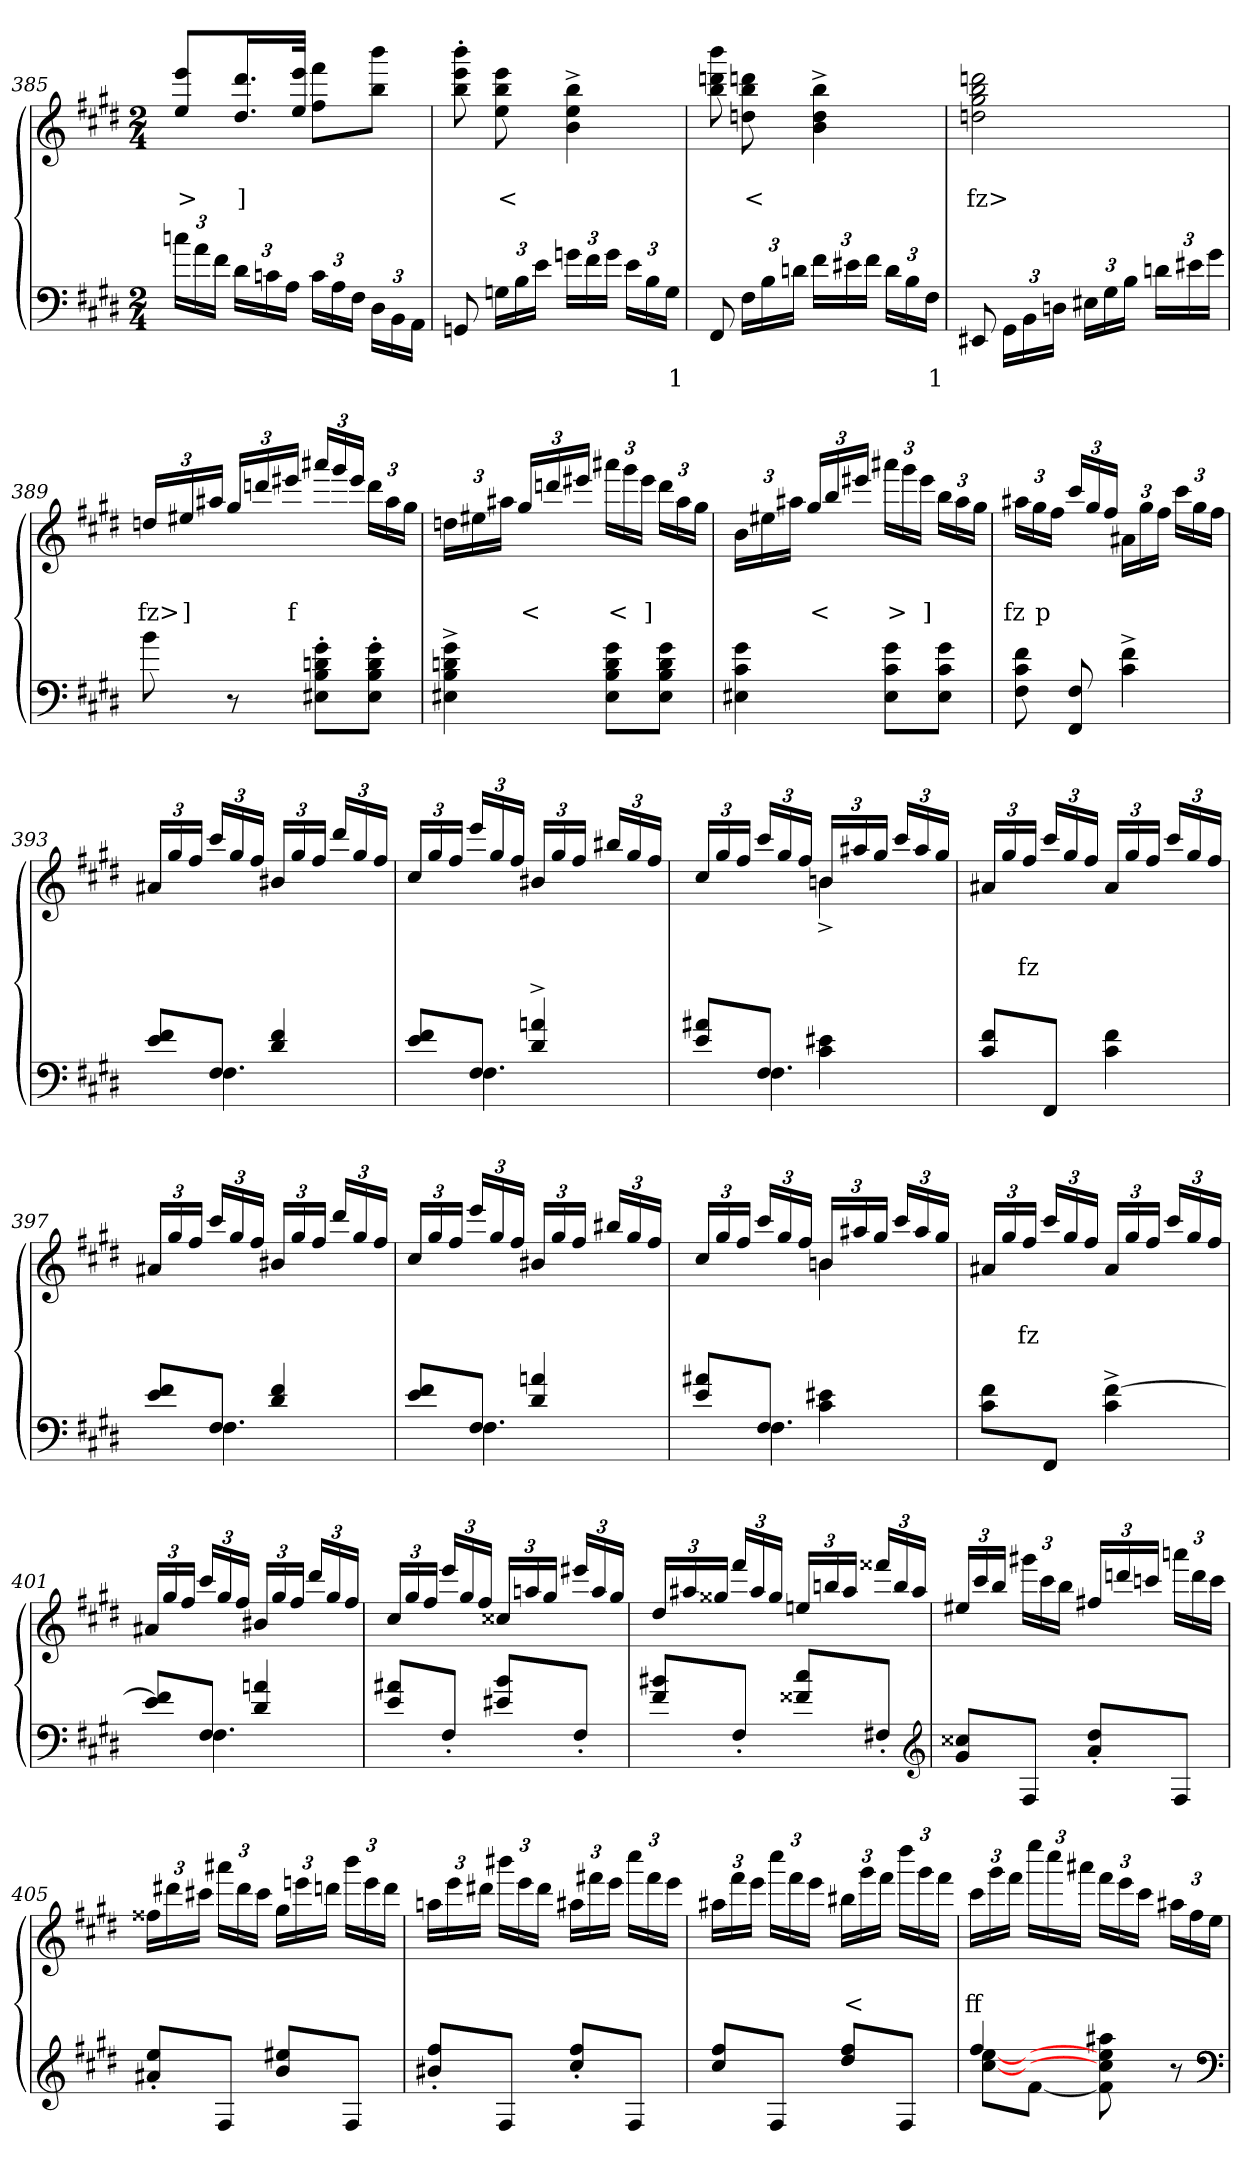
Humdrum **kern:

**kern	**text	**kern	**text	**text
*part2	*part2	*part1	*part1	*part1
*staff2	*staff2	*staff1	*staff1	*staff1
*clefF4	*	*clefG2	*	*
*k[f#c#g#d#]	*	*k[f#c#g#d#]	*	*
*M2/4	*	*M2/4	*	*
=385	=385	=385	=385	=385
24ccnLL	.	8eee/ 8eeL	.	>
24a	.	.	.	.
24f#JJ	.	.	.	.
24d#LL	.	16.ddd# 16.dd#L	.	]
24cn	.	.	.	.
24AJJ	.	.	.	.
.	.	32eee 32eeJJk	.	.
24cLL	.	8fff# 8ff#L	.	.
24A	.	.	.	.
24F#JJ	.	.	.	.
24D#\LL	.	8bbb 8bbJ	.	.
24BB	.	.	.	.
24AAJJ	.	.	.	.
=386	=386	=386	=386	=386
8GGn	.	8bbb'> 8eee'> 8bb'>	.	.
24GnLL	.	8eee 8bb 8ee	.	<
24B	.	.	.	.
24eJJ	.	.	.	.
24gnLL	.	4bb^> 4ee^> 4b^>	.	.
24f#	.	.	.	.
24gJJ	.	.	.	.
24eLL	.	.	.	.
24B	.	.	.	.
24GJJ	1	.	.	.
=387	=387	=387	=387	=387
8FF#	.	8bbb 8dddn 8bb	.	.
24F#LL	.	8dddn 8bb 8ddn	.	<
24B	.	.	.	.
24dnJJ	.	.	.	.
24f#LL	.	4bb^> 4dd^> 4b^>	.	.
24e#X	.	.	.	.
24f#JJ	.	.	.	.
24dLL	.	.	.	.
24B	.	.	.	.
24F#JJ	1	.	.	.
=388	=388	=388	=388	=388
8EE#X	.	2dddn 2bb 2gg# 2ddn	.	fz>
24GG#\LL	.	.	.	.
24BB	.	.	.	.
24DnJJ	.	.	.	.
24E#LL	.	.	.	.
24G#	.	.	.	.
24BJJ	.	.	.	.
24dnLL	.	.	.	.
24e#	.	.	.	.
24g#JJ	.	.	.	.
=389	=389	=389	=389	=389
8b	.	24ddn/LL	.	fz>
.	.	24ee#X	.	]
.	.	24aa#XJJ	.	.
8r	.	24gg#/LL	.	.
.	.	24dddn	.	.
.	.	24eee#JJ	.	f
8g#'> 8dn'> 8B'> 8E#X'>L	.	24aaa#/LL	.	.
.	.	24ggg#	.	.
.	.	24eee#JJ	.	.
8g#'> 8d'> 8B'> 8E#'>J	.	24dddLL	.	.
.	.	24aa#	.	.
.	.	24gg#JJ	.	.
=390	=390	=390	=390	=390
4g#^> 4dn^> 4B^> 4E#X^>	.	24ddnLL	.	.
.	.	24ee#X	.	.
.	.	24aa#XJJ	.	.
.	.	24gg#/LL	.	<
.	.	24dddn	.	.
.	.	24eee#JJ	.	.
8g# 8d 8B 8E#L	.	24aaa#LL	.	<
.	.	24ggg#	.	.
.	.	24eee#JJ	.	]
8g# 8d 8B 8E#J	.	24dddLL	.	.
.	.	24aa#	.	.
.	.	24gg#JJ	.	.
=391	=391	=391	=391	=391
4g# 4c# 4E#X	.	24bLL	.	.
.	.	24ee#X	.	.
.	.	24aa#XJJ	.	.
.	.	24gg#/LL	.	<
.	.	24bb	.	.
.	.	24eee#JJ	.	.
8g# 8c# 8E#L	.	24aaa#LL	.	>
.	.	24ggg#	.	.
.	.	24eee#JJ	.	]
8g# 8c# 8E#J	.	24bbLL	.	.
.	.	24aa#	.	.
.	.	24gg#JJ	.	.
=392	=392	=392	=392	=392
8f# 8c# 8F#	.	24aa#XLL	.	fz
.	.	24gg#	.	p
.	.	24ff#JJ	.	.
8F# 8FF#	.	24ccc#/LL	.	.
.	.	24gg#	.	.
.	.	24ff#JJ	.	.
4f#^> 4c#^>	.	24a#LL	.	.
.	.	24gg#	.	.
.	.	24ff#JJ	.	.
.	.	24ccc#LL	.	.
.	.	24gg#	.	.
.	.	24ff#JJ	.	.
=393	=393	=393	=393	=393
*^	*	*	*	*
8f#\ 8eL	8ryy	.	24a#X/LL	.	.
.	.	.	24gg#	.	.
.	.	.	24ff#JJ	.	.
8F#/J	4.F#\	.	24ccc#/LL	.	.
.	.	.	24gg#	.	.
.	.	.	24ff#JJ	.	.
4f# 4d#	.	.	24b#X/LL	.	.
.	.	.	24gg#	.	.
.	.	.	24ff#JJ	.	.
.	.	.	24ddd#/LL	.	.
.	.	.	24gg#	.	.
.	.	.	24ff#JJ	.	.
=394	=394	=394	=394	=394	=394
8f#\ 8eL	8ryy	.	24cc#/LL	.	.
.	.	.	24gg#	.	.
.	.	.	24ff#JJ	.	.
8F#/J	4.F#\	.	24eee/LL	.	.
.	.	.	24gg#	.	.
.	.	.	24ff#JJ	.	.
4an^> 4d#^>	.	.	24b#X/LL	.	.
.	.	.	24gg#	.	.
.	.	.	24ff#JJ	.	.
.	.	.	24bb#/LL	.	.
.	.	.	24gg#	.	.
.	.	.	24ff#JJ	.	.
=395	=395	=395	=395	=395	=395
*	*	*	*^	*	*
8a#X\ 8eL	8ryy	.	24cc#/LL	4ryy	.	.
.	.	.	24gg#	.	.	.
.	.	.	24ff#JJ	.	.	.
8F#/J	4.F#	.	24ccc#/LL	.	.	.
.	.	.	24gg#	.	.	.
.	.	.	24ff#JJ	.	.	.
4e#X\ 4c#	.	.	24bnLL	4b^>	.	.
.	.	.	24aa#X	.	.	.
.	.	.	24gg#JJ	.	.	.
.	.	.	24ccc#LL	.	.	.
.	.	.	24aa#	.	.	.
.	.	.	24gg#JJ	.	.	.
*v	*v	*	*	*	*	*
*	*	*v	*v	*	*
=396	=396	=396	=396	=396
8f#/ 8c#L	.	24a#X/LL	.	.
.	.	24gg#	.	.
.	.	24ff#JJ	.	fz
8FF#J	.	24ccc#/LL	.	.
.	.	24gg#	.	.
.	.	24ff#JJ	.	.
4f# 4c#	.	24a#/LL	.	.
.	.	24gg#	.	.
.	.	24ff#JJ	.	.
.	.	24ccc#/LL	.	.
.	.	24gg#	.	.
.	.	24ff#JJ	.	.
=397	=397	=397	=397	=397
*^	*	*	*	*
8f#\ 8eL	8ryy	.	24a#X/LL	.	.
.	.	.	24gg#	.	.
.	.	.	24ff#JJ	.	.
8F#/J	4.F#\	.	24ccc#/LL	.	.
.	.	.	24gg#	.	.
.	.	.	24ff#JJ	.	.
4f# 4d#	.	.	24b#X/LL	.	.
.	.	.	24gg#	.	.
.	.	.	24ff#JJ	.	.
.	.	.	24ddd#/LL	.	.
.	.	.	24gg#	.	.
.	.	.	24ff#JJ	.	.
=398	=398	=398	=398	=398	=398
8f#\ 8eL	8ryy	.	24cc#/LL	.	.
.	.	.	24gg#	.	.
.	.	.	24ff#JJ	.	.
8F#/J	4.F#\	.	24eee/LL	.	.
.	.	.	24gg#	.	.
.	.	.	24ff#JJ	.	.
4an 4d#	.	.	24b#X/LL	.	.
.	.	.	24gg#	.	.
.	.	.	24ff#JJ	.	.
.	.	.	24bb#/LL	.	.
.	.	.	24gg#	.	.
.	.	.	24ff#JJ	.	.
=399	=399	=399	=399	=399	=399
*	*	*	*^	*	*
8a#X\ 8eL	8ryy	.	24cc#/LL	4ryy	.	.
.	.	.	24gg#	.	.	.
.	.	.	24ff#JJ	.	.	.
8F#/J	4.F#\	.	24ccc#/LL	.	.	.
.	.	.	24gg#	.	.	.
.	.	.	24ff#JJ	.	.	.
4e#X\ 4c#	.	.	24bnLL	4b	.	.
.	.	.	24aa#X	.	.	.
.	.	.	24gg#JJ	.	.	.
.	.	.	24ccc#LL	.	.	.
.	.	.	24aa#	.	.	.
.	.	.	24gg#JJ	.	.	.
*v	*v	*	*	*	*	*
*	*	*v	*v	*	*
=400	=400	=400	=400	=400
8f#\ 8c#L	.	24a#X/LL	.	.
.	.	24gg#	.	.
.	.	24ff#JJ	.	fz
8FF#/J	.	24ccc#/LL	.	.
.	.	24gg#	.	.
.	.	24ff#JJ	.	.
[4f#^> 4c#^>	.	24a#/LL	.	.
.	.	24gg#	.	.
.	.	24ff#JJ	.	.
.	.	24ccc#/LL	.	.
.	.	24gg#	.	.
.	.	24ff#JJ	.	.
=401	=401	=401	=401	=401
*^	*	*	*	*
8f#\] 8eL	8ryy	.	24a#X/LL	.	.
.	.	.	24gg#	.	.
.	.	.	24ff#JJ	.	.
8F#/J	4.F#\	.	24ccc#/LL	.	.
.	.	.	24gg#	.	.
.	.	.	24ff#JJ	.	.
4an 4d#	.	.	24b#X/LL	.	.
.	.	.	24gg#	.	.
.	.	.	24ff#JJ	.	.
.	.	.	24ddd#/LL	.	.
.	.	.	24gg#	.	.
.	.	.	24ff#JJ	.	.
*v	*v	*	*	*	*
=402	=402	=402	=402	=402
8a#X\ 8eL	.	24cc#/LL	.	.
.	.	24gg#	.	.
.	.	24ff#JJ	.	.
8F#'>/J	.	24eee/LL	.	.
.	.	24gg#	.	.
.	.	24ff#JJ	.	.
8b\ 8e#XL	.	24cc##X/LL	.	.
.	.	24aan	.	.
.	.	24gg#JJ	.	.
8F#'>/J	.	24eee#X/LL	.	.
.	.	24aa	.	.
.	.	24gg#JJ	.	.
=403	=403	=403	=403	=403
8b#X\ 8f#L	.	24dd#/LL	.	.
.	.	24aa#X	.	.
.	.	24gg##XJJ	.	.
8F#'>/J	.	24fff#/LL	.	.
.	.	24aa#	.	.
.	.	24gg##JJ	.	.
8cc#\ 8f##XL	.	24een/LL	.	.
.	.	24bbn	.	.
.	.	24aa#JJ	.	.
8F#X'>/J	.	24fff##X/LL	.	.
.	.	24bb	.	.
.	.	24aa#JJ	.	.
*clefG2	*	*	*	*
=404	=404	=404	=404	=404
8cc##X 8g#L	.	24ee#X/LL	.	.
.	.	24ccc#	.	.
.	.	24bbJJ	.	.
8F#J	.	24ggg#XLL	.	.
.	.	24ccc#	.	.
.	.	24bbJJ	.	.
8dd#'> 8a'>L	.	24ff#X/LL	.	.
.	.	24dddn	.	.
.	.	24cccnJJ	.	.
8F#J	.	24aaanLL	.	.
.	.	24ddd	.	.
.	.	24cccJJ	.	.
=405	=405	=405	=405	=405
8ee'> 8a#X'>L	.	24ff##XLL	.	.
.	.	24ddd#X	.	.
.	.	24ccc#XJJ	.	.
8F#J	.	24aaa#XLL	.	.
.	.	24ddd#	.	.
.	.	24ccc#JJ	.	.
8ee#X 8bL	.	24gg#LL	.	.
.	.	24eeen	.	.
.	.	24dddnJJ	.	.
8F#J	.	24bbbLL	.	.
.	.	24eee	.	.
.	.	24dddJJ	.	.
=406	=406	=406	=406	=406
8ff#'> 8b#X'>L	.	24aanLL	.	.
.	.	24eee	.	.
.	.	24ddd#XJJ	.	.
8F#J	.	24bbb#XLL	.	.
.	.	24eee	.	.
.	.	24ddd#JJ	.	.
8ff#'> 8cc#'>L	.	24aa#XLL	.	.
.	.	24fff#X	.	.
.	.	24eeeJJ	.	.
8F#J	.	24cccc#LL	.	.
.	.	24fff#	.	.
.	.	24eeeJJ	.	.
=407	=407	=407	=407	=407
8ff# 8cc#L	.	24aa#XLL	.	.
.	.	24fff#	.	.
.	.	24eeeJJ	.	.
8F#J	.	24cccc#LL	.	.
.	.	24fff#	.	.
.	.	24eeeJJ	.	.
8ff# 8dd#L	.	24bb#XLL	.	<
.	.	24ggg#	.	.
.	.	24fff#JJ	.	.
8F#J	.	24dddd#LL	.	.
.	.	24ggg#	.	.
.	.	24fff#JJ	.	.
=408	=408	=408	=408	=408
*^	*	*	*	*
4ff#	[8ee [8cc#L	.	24ccc#LL	.	ff
.	.	.	24ggg#	.	.
.	.	.	24fff#JJ	.	.
.	[8f#J	.	24eeeeLL	.	.
.	.	.	24cccc#	.	.
.	.	.	24aaa#XJJ	.	.
4ryy	8aa#X 8ee] 8cc#] 8f#]	.	24fff#LL	.	.
.	.	.	24eee	.	.
.	.	.	24ccc#JJ	.	.
.	8r	.	24aa#LL	.	.
.	.	.	24ff#	.	.
.	.	.	24eeJJ	.	.
*v	*v	*	*	*	*
*clefF4	*	*	*	*
=	=	=	=	=
*-	*-	*-	*-	*-
